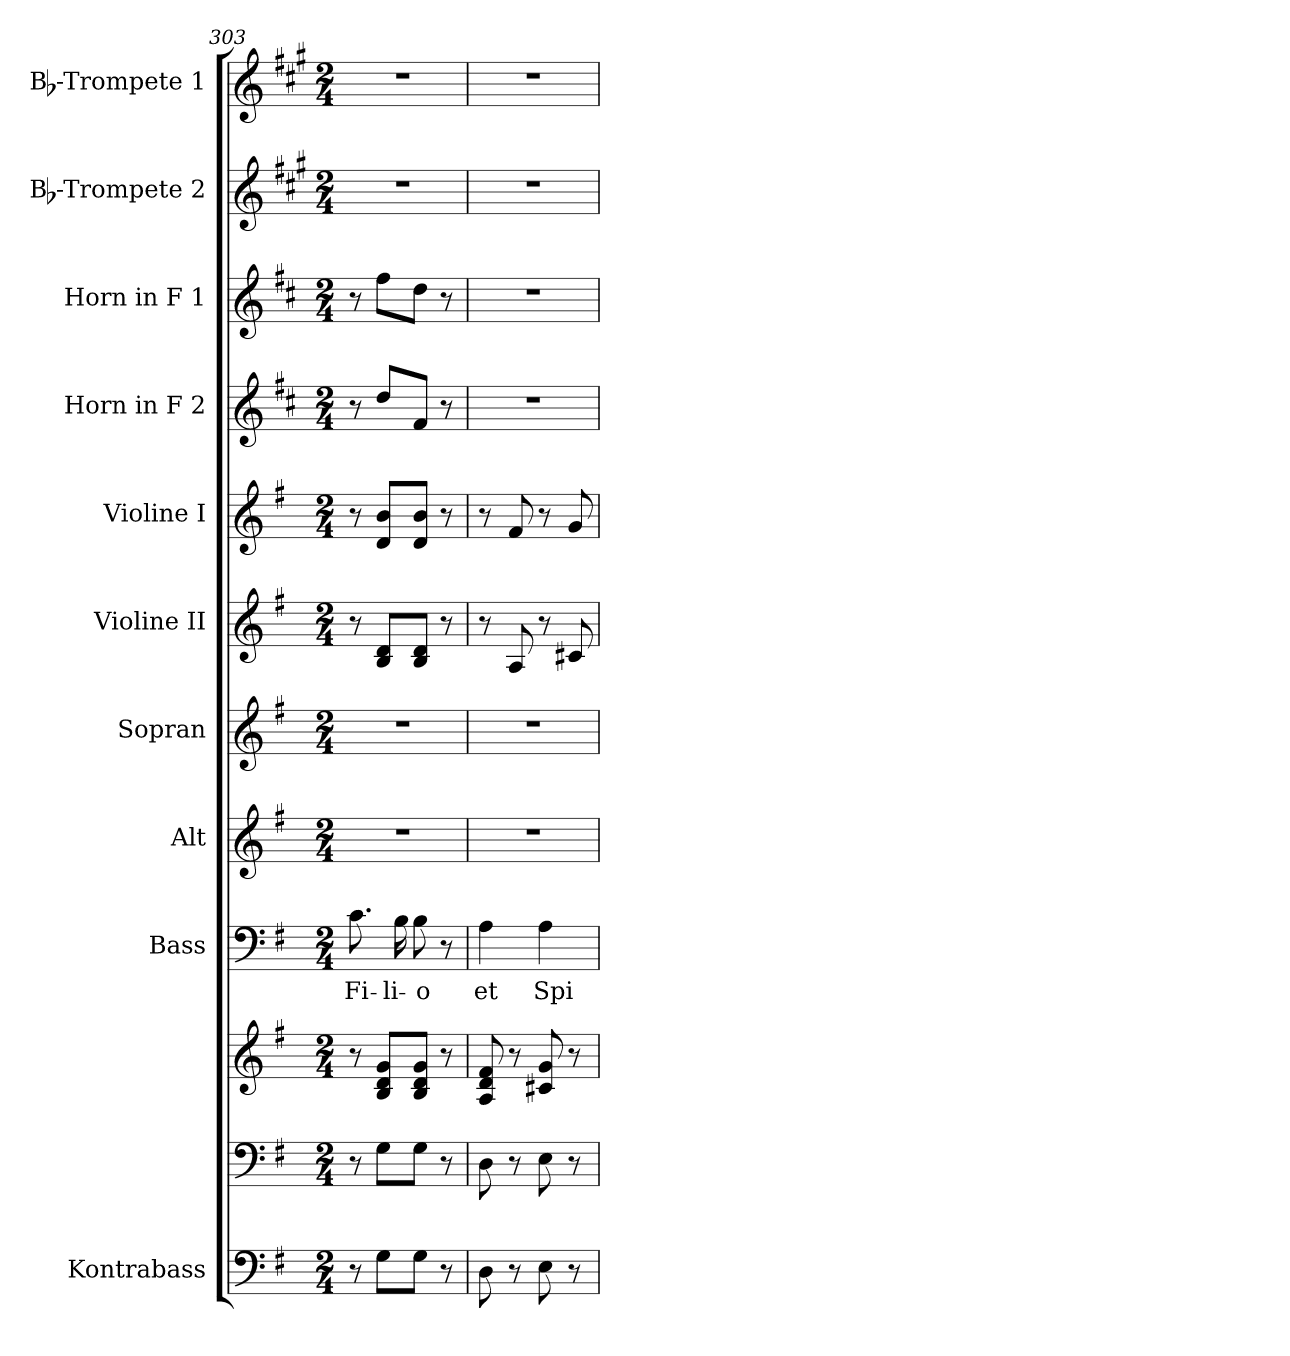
**kern	**kern	**kern	**kern	**text	**kern	**kern	**kern	**kern	**kern	**kern	**kern	**kern
*part11	*part10	*part10	*part9	*part9	*part8	*part7	*part6	*part5	*part4	*part3	*part2	*part1
*staff12	*staff11	*staff10	*staff9	*staff9	*staff8	*staff7	*staff6	*staff5	*staff4	*staff3	*staff2	*staff1
*I"Kontrabass	*	*	*I"Bass	*	*I"Alt	*I"Sopran	*I"Violine II	*I"Violine I	*I"Horn in F 2	*I"Horn in F 1	*I"Bb-Trompete 2	*I"Bb-Trompete 1
*I'Kb.	*	*	*I'B.	*	*I'A.	*I'S.	*I'Vl. II	*I'Vl. I	*	*	*I'Bb Trp. 2	*I'Bb Trp. 1
!!LO:PB:g=z
*clefF4	*clefF4	*clefG2	*clefF4	*	*clefG2	*clefG2	*clefG2	*clefG2	*clefG2	*clefG2	*clefG2	*clefG2
*ITrd7c12	*	*	*	*	*	*	*	*	*ITrd4c7	*ITrd4c7	*ITrd1c2	*ITrd1c2
*k[f#]	*k[f#]	*k[f#]	*k[f#]	*	*k[f#]	*k[f#]	*k[f#]	*k[f#]	*k[f#]	*k[f#]	*k[f#]	*k[f#]
*G:	*G:	*G:	*G:	*	*G:	*G:	*G:	*G:	*G:	*G:	*G:	*G:
*M2/4	*M2/4	*M2/4	*M2/4	*	*M2/4	*M2/4	*M2/4	*M2/4	*M2/4	*M2/4	*M2/4	*M2/4
=303	=303	=303	=303	=303	=303	=303	=303	=303	=303	=303	=303	=303
!	!	!	!	!LO:LY:b	!	!	!	!	!	!	!	!
8r	8r	8r	8.c\	Fi-	2r	2r	8r	8r	8r	8r	2r	2r
8GG\L	8G\L	8B/ 8d/ 8g/L	.	.	.	.	8B/ 8d/L	8d/ 8b/L	8g/L	8b\L	.	.
!	!	!	!	!LO:LY:b	!	!	!	!	!	!	!	!
.	.	.	16B\	-li-	.	.	.	.	.	.	.	.
!	!	!	!	!LO:LY:b	!	!	!	!	!	!	!	!
8GG\J	8G\J	8B/ 8d/ 8g/J	8B\	-o	.	.	8B/ 8d/J	8d/ 8b/J	8B/J	8g\J	.	.
8r	8r	8r	8r	.	.	.	8r	8r	8r	8r	.	.
=304	=304	=304	=304	=304	=304	=304	=304	=304	=304	=304	=304	=304
!	!	!	!	!LO:LY:b	!	!	!	!	!	!	!	!
8DD\	8D\	8A/ 8d/ 8f#/	4A\	et	2r	2r	8r	8r	2r	2r	2r	2r
8r	8r	8r	.	.	.	.	8A/	8f#/	.	.	.	.
!	!	!	!	!LO:LY:b	!	!	!	!	!	!	!	!
8EE\	8E\	8c#X/ 8g/	4A\	Spi-	.	.	8r	8r	.	.	.	.
8r	8r	8r	.	.	.	.	8c#X/	8g/	.	.	.	.
=	=	=	=	=	=	=	=	=	=	=	=	=
*-	*-	*-	*-	*-	*-	*-	*-	*-	*-	*-	*-	*-
